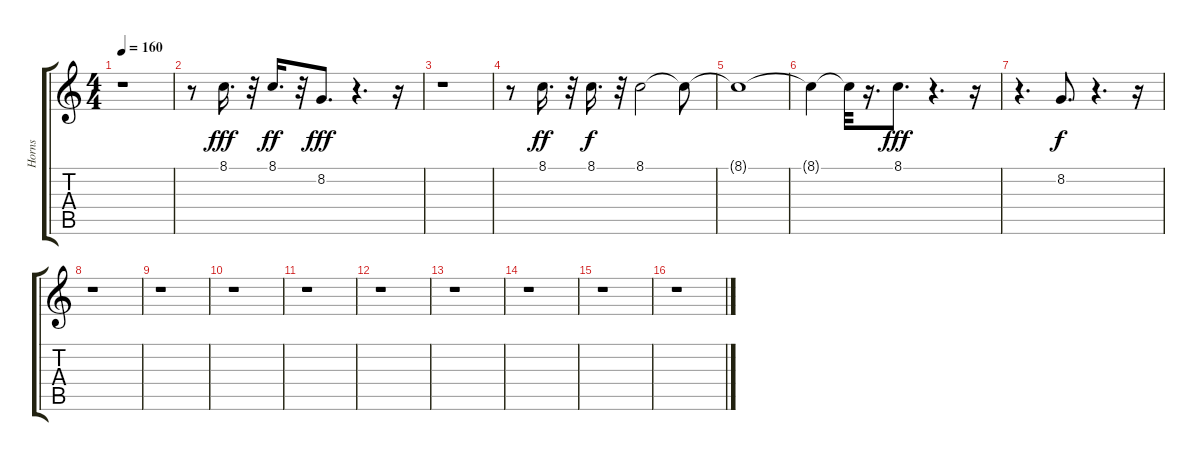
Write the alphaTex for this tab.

\track ("Horns" "Horns") {instrument frenchhorn}
\staff {score tabs}
\tuning (E4 B3 G3 D3 A2 E2) {hide}
\ts (4 4)
\tempo 160
\clef g2
\ks c
r.1{dy ff} |
r.8 8.1.16{d dy fff} r.32 8.1.16{d dy ff} r.32 8.2.8{d dy fff} r.4{d} r.16 |
r.1 |
r.8 8.1.16{d dy ff} r.32 8.1.16{d dy f} r.32 8.1.2 8.1{t}.8 |
8.1{t}.1 |
8.1{t}.4 8.1{t}.32 r.16{d} 8.1.8{d dy fff} r.4{d} r.16 |
r.4{d} 8.2.8{d dy f} r.4{d} r.16 |
r.1 |
r.1 |
r.1 |
r.1 |
r.1 |
r.1 |
r.1 |
r.1 |
r.1
